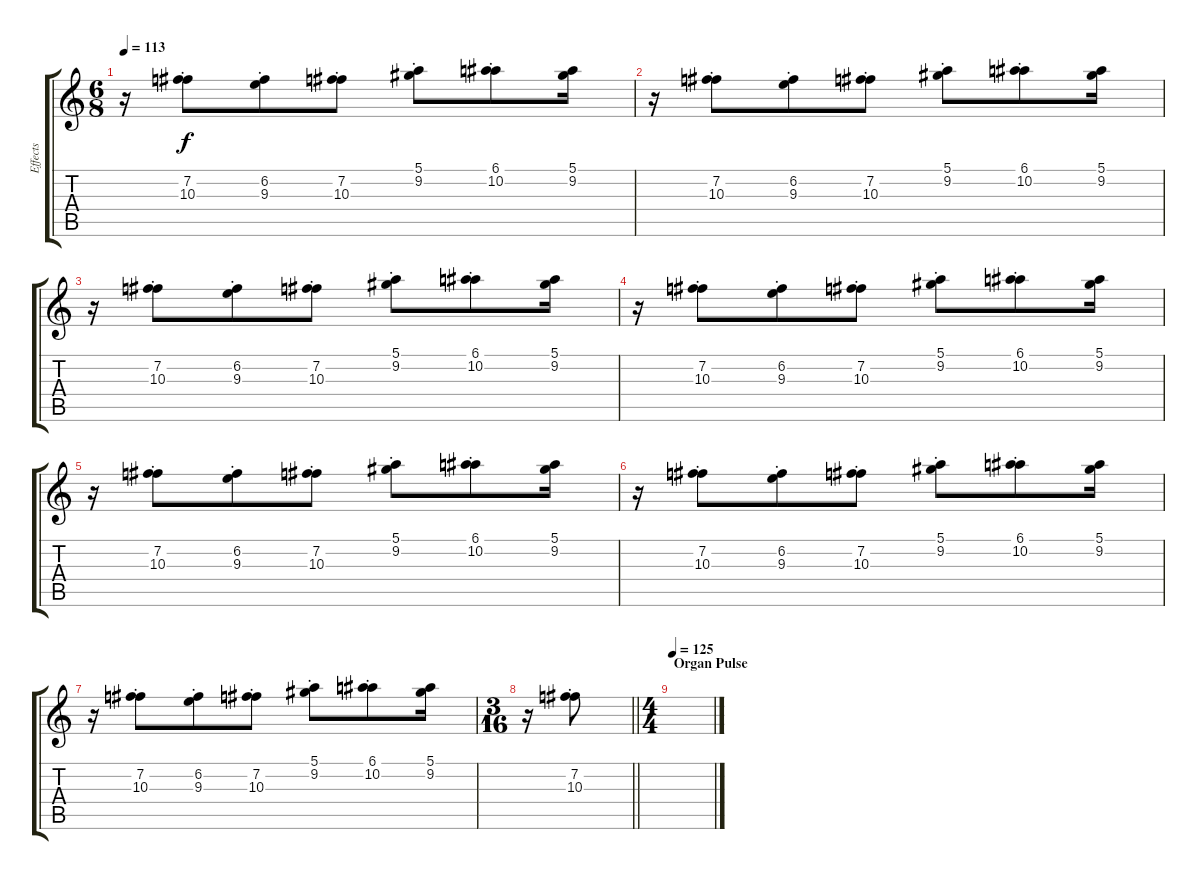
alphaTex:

\track ("Effects" "Effects") {instrument guitarharmonics}
\staff {score tabs}
\tuning (E4 B3 G3 D3 A2 E2) {hide}
\ts (6 8)
\tempo 113
\clef g2
\ks c
r.16{dy f} (7.2{st} 10.3{st}).8 (6.2{st} 9.3{st}).8 (7.2{st} 10.3{st}).8 (5.1{st} 9.2{st}).8 (6.1{st} 10.2{st}).8 (5.1 9.2).16 |
r.16 (7.2{st} 10.3{st}).8 (6.2{st} 9.3{st}).8 (7.2{st} 10.3{st}).8 (5.1{st} 9.2{st}).8 (6.1{st} 10.2{st}).8 (5.1 9.2).16 |
r.16 (7.2{st} 10.3{st}).8 (6.2{st} 9.3{st}).8 (7.2{st} 10.3{st}).8 (5.1{st} 9.2{st}).8 (6.1{st} 10.2{st}).8 (5.1 9.2).16 |
r.16 (7.2{st} 10.3{st}).8 (6.2{st} 9.3{st}).8 (7.2{st} 10.3{st}).8 (5.1{st} 9.2{st}).8 (6.1{st} 10.2{st}).8 (5.1 9.2).16 |
r.16 (7.2{st} 10.3{st}).8 (6.2{st} 9.3{st}).8 (7.2{st} 10.3{st}).8 (5.1{st} 9.2{st}).8 (6.1{st} 10.2{st}).8 (5.1 9.2).16 |
r.16 (7.2{st} 10.3{st}).8 (6.2{st} 9.3{st}).8 (7.2{st} 10.3{st}).8 (5.1{st} 9.2{st}).8 (6.1{st} 10.2{st}).8 (5.1 9.2).16 |
r.16 (7.2{st} 10.3{st}).8 (6.2{st} 9.3{st}).8 (7.2{st} 10.3{st}).8 (5.1{st} 9.2{st}).8 (6.1{st} 10.2{st}).8 (5.1 9.2).16 |
\ts (3 16)
\barLineRight lightlight
r.16 (7.2{st} 10.3).8 |
\ts (4 4)
\section ("" "Organ Pulse")
\tempo 125
